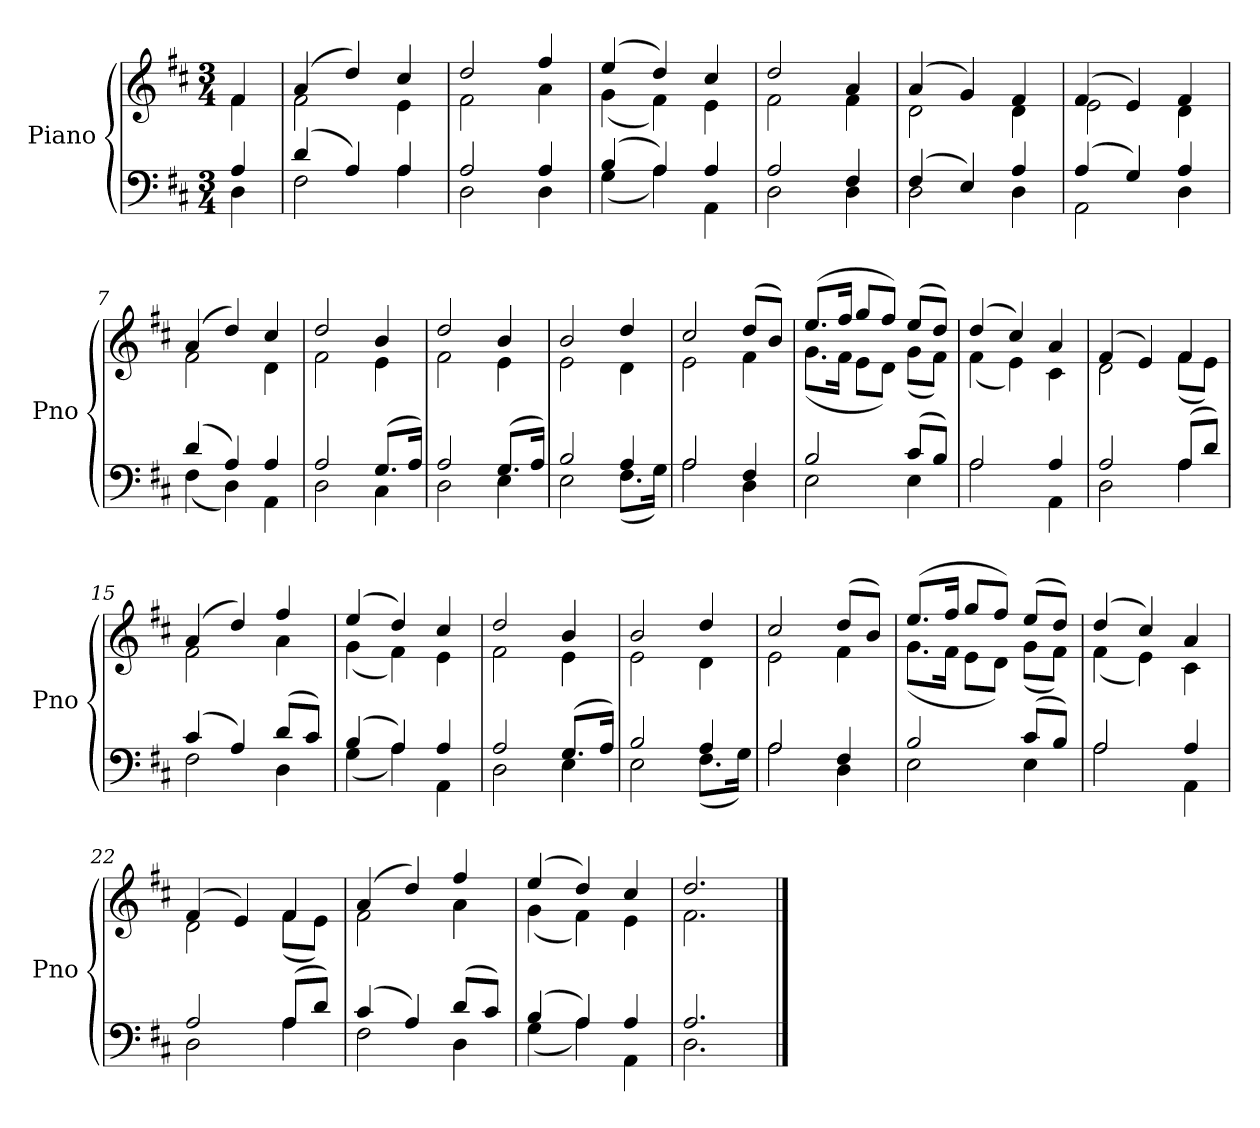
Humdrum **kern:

**kern	**kern
*part2	*part1
*staff2	*staff1
*I"Piano	*I"Piano
*I'Pno	*I'Pno
*clefF4	*clefG2
*k[f#c#]	*k[f#c#]
*M3/4	*M3/4
=	=
*^	*^
4A/	4D\	4f#/	4f#\
=1	=1	=1	=1
(4d/	2F#\	(4a/	2f#\
4A/)	.	4dd/)	.
4A/	4A\	4cc#/	4e\
=2	=2	=2	=2
2A/	2D\	2dd/	2f#\
4A/	4D\	4ff#/	4a\
=3	=3	=3	=3
(4B/	(4G\	(4ee/	(4g\
4A/)	4A\)	4dd/)	4f#\)
4A/	4AA\	4cc#/	4e\
=4	=4	=4	=4
2A/	2D\	2dd/	2f#\
4F#/	4D\	4a/	4f#\
=5	=5	=5	=5
(4F#/	2D\	(4a/	2d\
4E/)	.	4g/)	.
4A/	4D\	4f#/	4d\
=6	=6	=6	=6
(4A/	2AA\	(4f#/	2e\
4G/)	.	4e/)	.
4A/	4D\	4f#/	4d\
=7	=7	=7	=7
(4d/	(4F#\	(4a/	2f#\
4A/)	4D\)	4dd/)	.
4A/	4AA\	4cc#/	4d\
=8	=8	=8	=8
2A/	2D\	2dd/	2f#\
(8.G/L	4C#\	4b/	4e\
16A/Jk)	.	.	.
=9	=9	=9	=9
2A/	2D\	2dd/	2f#\
(8.G/L	4E\	4b/	4e\
16A/Jk)	.	.	.
!!LO:LB:g=z	!!
=10	=10	=10	=10
2B/	2E\	2b/	2e\
4A/	(8.F#\L	4dd/	4d\
.	16G\Jk)	.	.
=11	=11	=11	=11
2A/	2A\	2cc#/	2e\
4F#/	4D\	(8dd/L	4f#\
.	.	8b/J)	.
=12	=12	=12	=12
2B/	2E\	(8.ee/L	(8.g\L
.	.	16ff#/Jk	16f#\Jk
.	.	8gg/L	8e\L
.	.	8ff#/J)	8d\J)
(8c#/L	4E\	(8ee/L	(8g\L
8B/J)	.	8dd/J)	8f#\J)
=13	=13	=13	=13
2A/	2A\	(4dd/	(4f#\
.	.	4cc#/)	4e\)
4A/	4AA\	4a/	4c#\
=14	=14	=14	=14
2A/	2D\	(4f#/	2d\
.	.	4e/)	.
(8A/L	4A\	4f#/	(8f#\L
8d/J)	.	.	8e\J)
=15	=15	=15	=15
(4c#/	2F#\	(4a/	2f#\
4A/)	.	4dd/)	.
(8d/L	4D\	4ff#/	4a\
8c#/J)	.	.	.
=16	=16	=16	=16
(4B/	(4G\	(4ee/	(4g\
4A/)	4A\)	4dd/)	4f#\)
4A/	4AA\	4cc#/	4e\
=17	=17	=17	=17
2A/	2D\	2dd/	2f#\
(8.G/L	4E\	4b/	4e\
16A/Jk)	.	.	.
!!LO:LB:g=z	!!
=18	=18	=18	=18
2B/	2E\	2b/	2e\
4A/	(8.F#\L	4dd/	4d\
.	16G\Jk)	.	.
=19	=19	=19	=19
2A/	2A\	2cc#/	2e\
4F#/	4D\	(8dd/L	4f#\
.	.	8b/J)	.
=20	=20	=20	=20
2B/	2E\	(8.ee/L	(8.g\L
.	.	16ff#/Jk	16f#\Jk
.	.	8gg/L	8e\L
.	.	8ff#/J)	8d\J)
(8c#/L	4E\	(8ee/L	(8g\L
8B/J)	.	8dd/J)	8f#\J)
=21	=21	=21	=21
2A/	2A\	(4dd/	(4f#\
.	.	4cc#/)	4e\)
4A/	4AA\	4a/	4c#\
=22	=22	=22	=22
2A/	2D\	(4f#/	2d\
.	.	4e/)	.
(8A/L	4A\	4f#/	(8f#\L
8d/J)	.	.	8e\J)
=23	=23	=23	=23
(4c#/	2F#\	(4a/	2f#\
4A/)	.	4dd/)	.
(8d/L	4D\	4ff#/	4a\
8c#/J)	.	.	.
=24	=24	=24	=24
(4B/	(4G\	(4ee/	(4g\
4A/)	4A\)	4dd/)	4f#\)
4A/	4AA\	4cc#/	4e\
=25	=25	=25	=25
2.A/	2.D\	2.dd/	2.f#\
*v	*v	*	*
*	*v	*v
==	==
*-	*-
